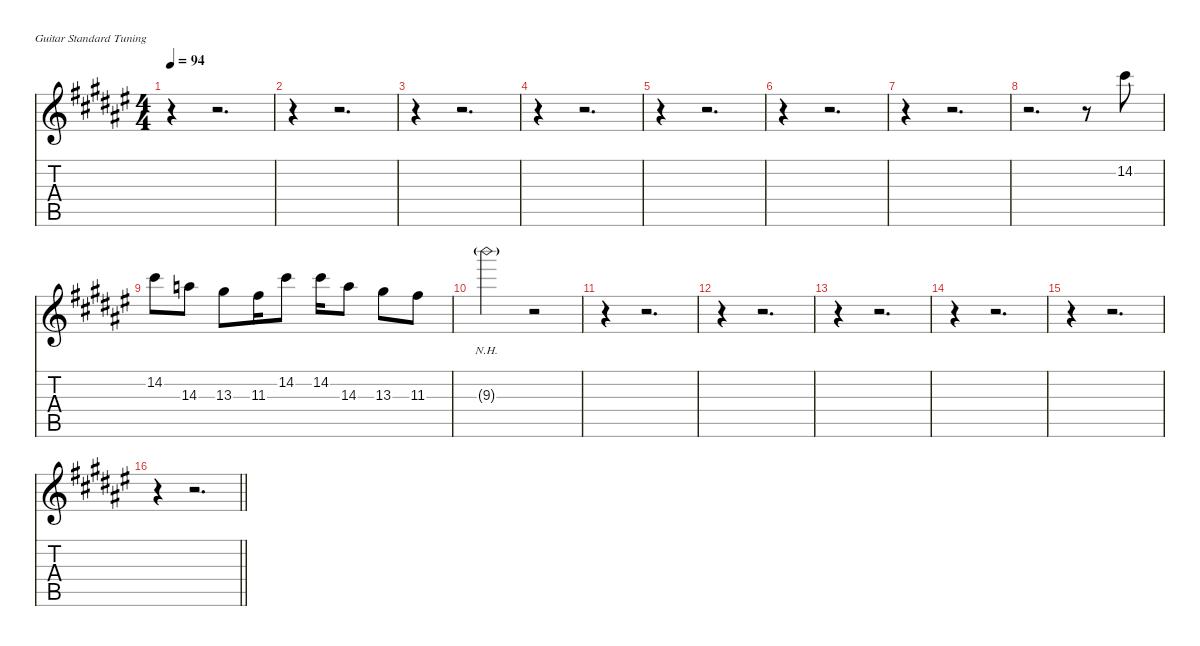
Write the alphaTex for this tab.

\defaultSystemsLayout 4
\hideDynamics
\bracketExtendMode nobrackets
\singleTrackTrackNamePolicy hidden
\multiTrackTrackNamePolicy hidden
\otherSystemsTrackNameOrientation horizontal
\track ("Johnny Marr (Solo)" "od.guit.") {instrument overdrivenguitar}
\staff {score tabs}
\tuning (E4 B3 G3 D3 A2 E2)
\ts (4 4)
\tempo 94
\clef g2
\ks f#
r.4{dy mf beam Down} r.2{d beam Down} |
r.4{beam Down} r.2{d beam Down} |
r.4{beam Down} r.2{d beam Down} |
r.4{beam Down} r.2{d beam Down} |
r.4{beam Down} r.2{d beam Down} |
r.4{beam Down} r.2{d beam Down} |
r.4{beam Down} r.2{d beam Down} |
r.2{d beam Down} r.8{beam Down} 14.2{acc #}.8{dy f beam Down} |
14.2{acc #}.8{beam Down} 14.3{acc forcenatural}.8{beam Down} 13.3{acc #}.8{beam Down} 11.3{acc #}.16{beam Down} 14.2{acc #}.8{beam Down} 14.2{acc #}.16{beam Down} 14.3{acc forcenatural}.8{beam Down} 13.3{acc #}.8{beam Down} 11.3{acc #}.8{beam Down} |
9.3{nh g acc forcenatural}.2{dy mf beam Down} r.2{beam Down} |
r.4{beam Down} r.2{d beam Down} |
r.4{beam Down} r.2{d beam Down} |
r.4{beam Down} r.2{d beam Down} |
r.4{beam Down} r.2{d beam Down} |
r.4{beam Down} r.2{d beam Down} |
\barLineRight lightlight
r.4{beam Down} r.2{d beam Down}
